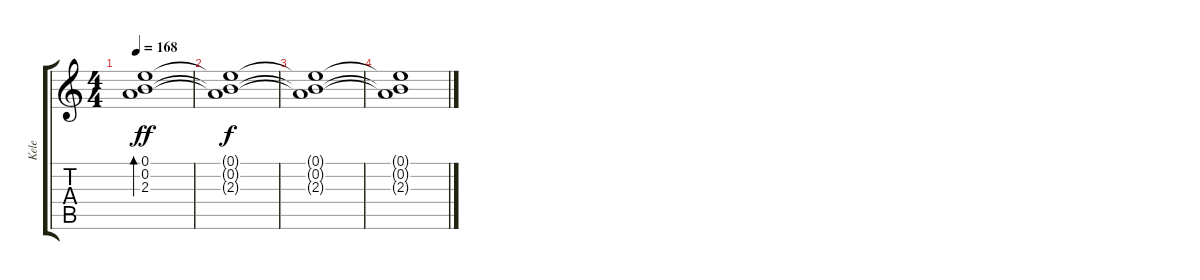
\track ("Kele" "Kele") {instrument acousticguitarsteel}
\staff {score tabs}
\tuning (E4 B3 G3 D3 A2 E2) {hide}
\ts (4 4)
\tempo 168
\clef g2
\ks c
(0.1 0.2 2.3).1{bd 120 dy ff} |
(0.1{t} 0.2{t} 2.3{t}).1{dy f} |
(0.1{t} 0.2{t} 2.3{t}).1 |
(0.1{t} 0.2{t} 2.3{t}).1
